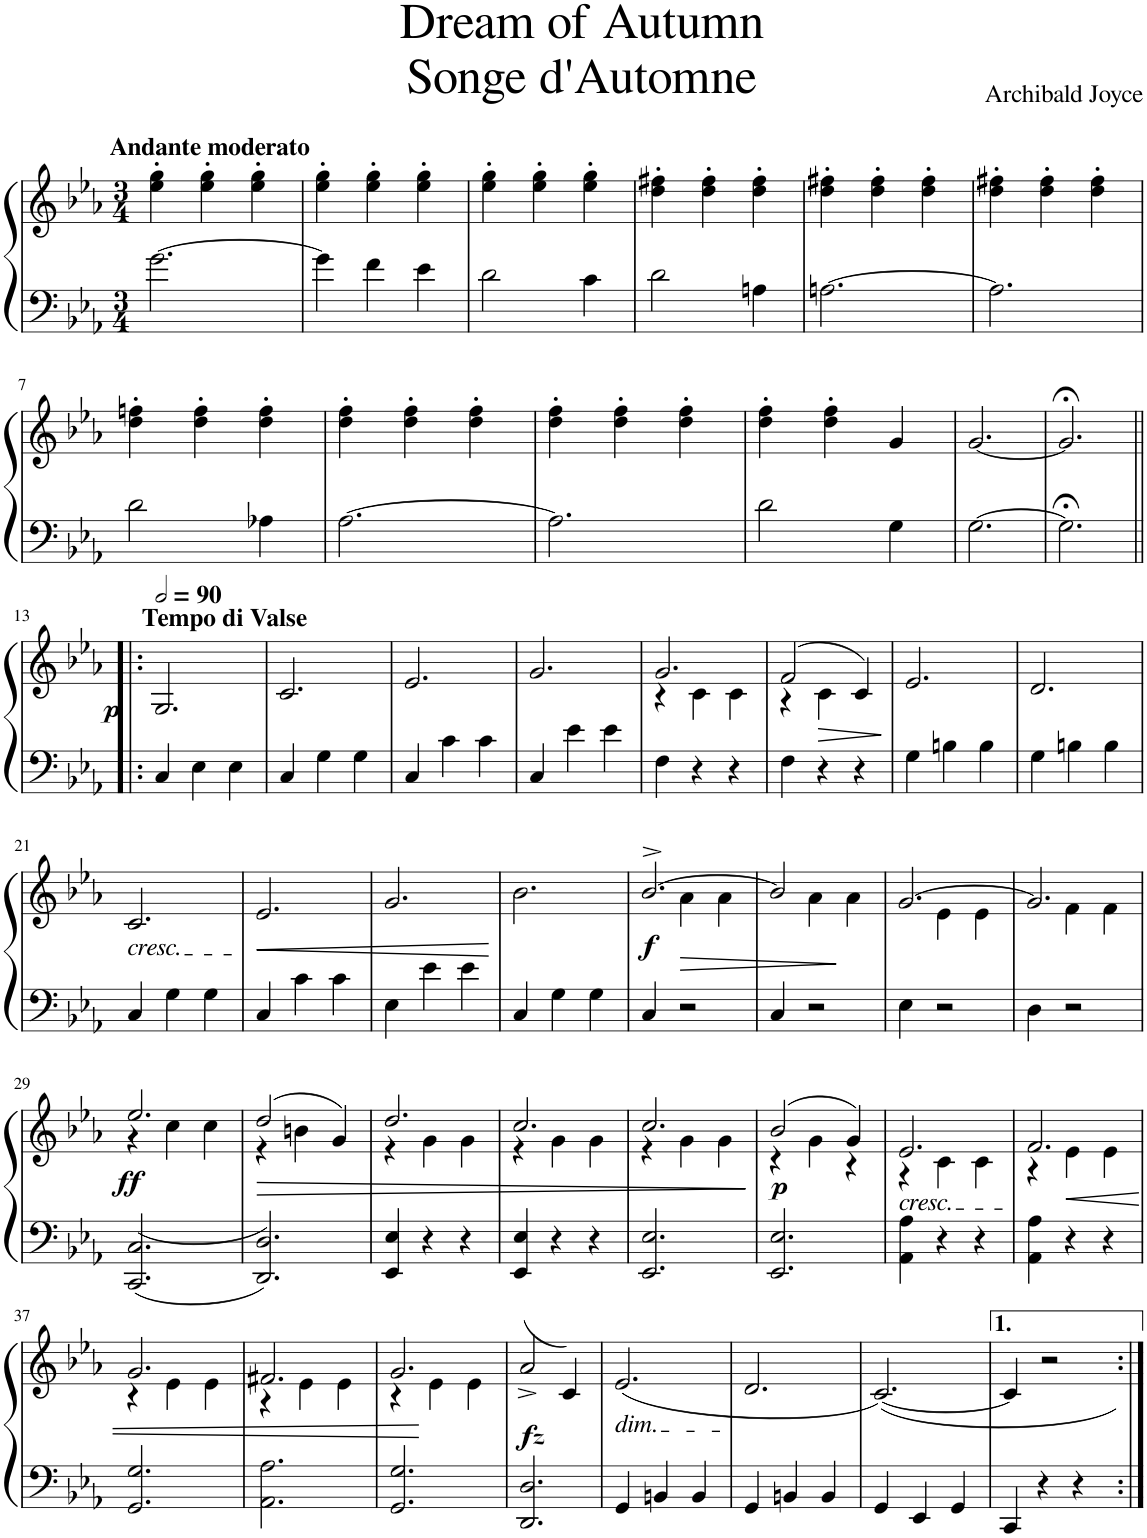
**kern	**kern	**dynam
*part1	*part1	*part1
*staff2	*staff1	*staff1/2
*I"Piano	*	*
*I'Pno.	*	*
*clefF4	*clefG2	*
*k[b-e-a-]	*k[b-e-a-]	*
*M3/4	*M3/4	*
=1	=1	=1
!	!LO:TX:a:B:t=Andante moderato	!
[2.g\	4ee-\' 4gg\'	.
.	4ee-\' 4gg\'	.
.	4ee-\' 4gg\'	.
=2	=2	=2
4g\]	4ee-\' 4gg\'	.
4f\	4ee-\' 4gg\'	.
4e-\	4ee-\' 4gg\'	.
=3	=3	=3
2d\	4ee-\' 4gg\'	.
.	4ee-\' 4gg\'	.
4c\	4ee-\' 4gg\'	.
=4	=4	=4
2d\	4dd\' 4ff#X\'	.
.	4dd\' 4ff#\'	.
4An\	4dd\' 4ff#\'	.
=5	=5	=5
[2.An\	4dd\' 4ff#X\'	.
.	4dd\' 4ff#\'	.
.	4dd\' 4ff#\'	.
=6	=6	=6
2.A\]	4dd\' 4ff#X\'	.
.	4dd\' 4ff#\'	.
.	4dd\' 4ff#\'	.
!!LO:LB:g=z
=7	=7	=7
2d\	4dd\' 4ffn\'	.
.	4dd\' 4ff\'	.
4A-X\	4dd\' 4ff\'	.
=8	=8	=8
[2.A-\	4dd\' 4ff\'	.
.	4dd\' 4ff\'	.
.	4dd\' 4ff\'	.
=9	=9	=9
2.A-\]	4dd\' 4ff\'	.
.	4dd\' 4ff\'	.
.	4dd\' 4ff\'	.
=10	=10	=10
2d\	4dd\' 4ff\'	.
.	4dd\' 4ff\'	.
4G\	4g/	.
=11	=11	=11
[2.G\	[2.g/	.
=12	=12	=12
2.G;<\]	2.g;</]	.
!!LO:LB:g=z
=13!|:	=13!|:	=13!|:
*	*MM180	*
!	!LO:TX:a:B:t=Tempo di Valse	!
!	!	!LO:DY:b
4C/	2.G/	p
4E-\	.	.
4E-\	.	.
=14	=14	=14
4C/	2.c/	.
4G\	.	.
4G\	.	.
=15	=15	=15
4C/	2.e-/	.
4c\	.	.
4c\	.	.
=16	=16	=16
4C/	2.g/	.
4e-\	.	.
4e-\	.	.
=17	=17	=17
*	*^	*
4F\	2.g/	4r	.
4r	.	4c\	.
4r	.	4c\	.
=18	=18	=18	=18
4F\	(2f/	4r	.
!	!	!	!LO:HP:b
4r	.	4c\	>
4r	4c/)	4ryy	.
*	*v	*v	*
=19	=19	=19
4G\	2.e-/	.
4Bn\	.	.
4B\	.	.
=20	=20	=20
4G\	2.d/	.
4Bn\	.	.
4B\	.	.
!!LO:LB:g=z
=21	=21	=21
!	!LO:TX:b:i:t=cresc.	!
4C/	2.c/	.
4G\	.	.
4G\	.	.
=22	=22	=22
!	!	!LO:HP:b
4C/	2.e-/	<
4c\	.	.
4c\	.	.
=23	=23	=23
4E-\	2.g/	.
4e-\	.	.
4e-\	.	.
.	.	]
=24	=24	=24
4C/	2.b-\	.
4G\	.	.
4G\	.	.
=25	=25	=25
*	*^	*
!	!	!	!LO:DY:b
4C/	[2.b-^/	4ryy	f
!	!	!	!LO:HP:b
2r	.	4a-\	>
.	.	4a-\	.
=26	=26	=26	=26
4C/	2b-/]	4ryy	.
2r	.	4a-\	.
.	4ryy	4a-\	[
=27	=27	=27	=27
4E-\	[2.g/	4ryy	.
2r	.	4e-\	.
.	.	4e-\	.
=28	=28	=28	=28
4D\	2.g/]	4ryy	.
2r	.	4f\	.
.	.	4f\	.
!!LO:LB:g=z	!!
=29	=29	=29	=29
!	!	!	!LO:DY:b
2.CC/ 2.C/	2.ee-/	4r	ff
.	.	4cc\	.
.	.	4cc\	.
=30	=30	=30	=30
!	!	!	!LO:HP:b
2.DD/ 2.D/	(2dd/	4r	>
.	.	4bn\	.
.	4g/)	4ryy	.
=31	=31	=31	=31
4EE-/ 4E-/	2.dd/	4r	.
4r	.	4g\	.
4r	.	4g\	.
=32	=32	=32	=32
4EE-/ 4E-/	2.cc/	4r	.
4r	.	4g\	.
4r	.	4g\	.
=33	=33	=33	=33
2.EE-/ 2.E-/	2.cc/	4r	.
.	.	4g\	.
.	.	4g\	.
*	*v	*v	*
.	.	]
=34	=34	=34
*	*^	*
!	!	!	!LO:DY:b
2.EE-/ 2.E-/	(2b-/	4r	p
.	.	4g\	.
.	4g/)	4r	.
=35	=35	=35	=35
!	!LO:TX:b:i:t=cresc.	!	!
4AA-\ 4A-\	2.e-/	4r	.
4r	.	4c\	.
4r	.	4c\	.
=36	=36	=36	=36
4AA-\ 4A-\	2.f/	4r	.
4r	.	4e-\	.
4r	.	4e-\	.
!!LO:LB:g=z	!!
=37	=37	=37	=37
2.GG/ 2.G/	2.g/	4r	.
.	.	4e-\	.
.	.	4e-\	.
=38	=38	=38	=38
2.AA-\ 2.A-\	2.f#X/	4r	.
.	.	4e-\	.
.	.	4e-\	.
=39	=39	=39	=39
2.GG/ 2.G/	2.g/	4r	.
.	.	4e-\	]
.	.	4e-\	.
=40	=40	=40	=40
!	!	!	!LO:DY:a=2
*	*v	*v	*
2.DD/ 2.D/	(2a-^/	fz
.	4c/)	.
=41	=41	=41
!	!LO:TX:b:i:t=dim.	!
4GG/	(2.e-/	.
4BBn/	.	.
4BB/	.	.
=42	=42	=42
4GG/	2.d/	.
4BBn/	.	.
4BB/	.	.
=43	=43	=43
4GG/	[2.c/)	.
4EE-/	.	.
4GG/	.	.
=44	=44	=44
4CC/	4c/]	.
4r	2r	.
4r	.	.
=:|!	=:|!	=:|!
*-	*-	*-
